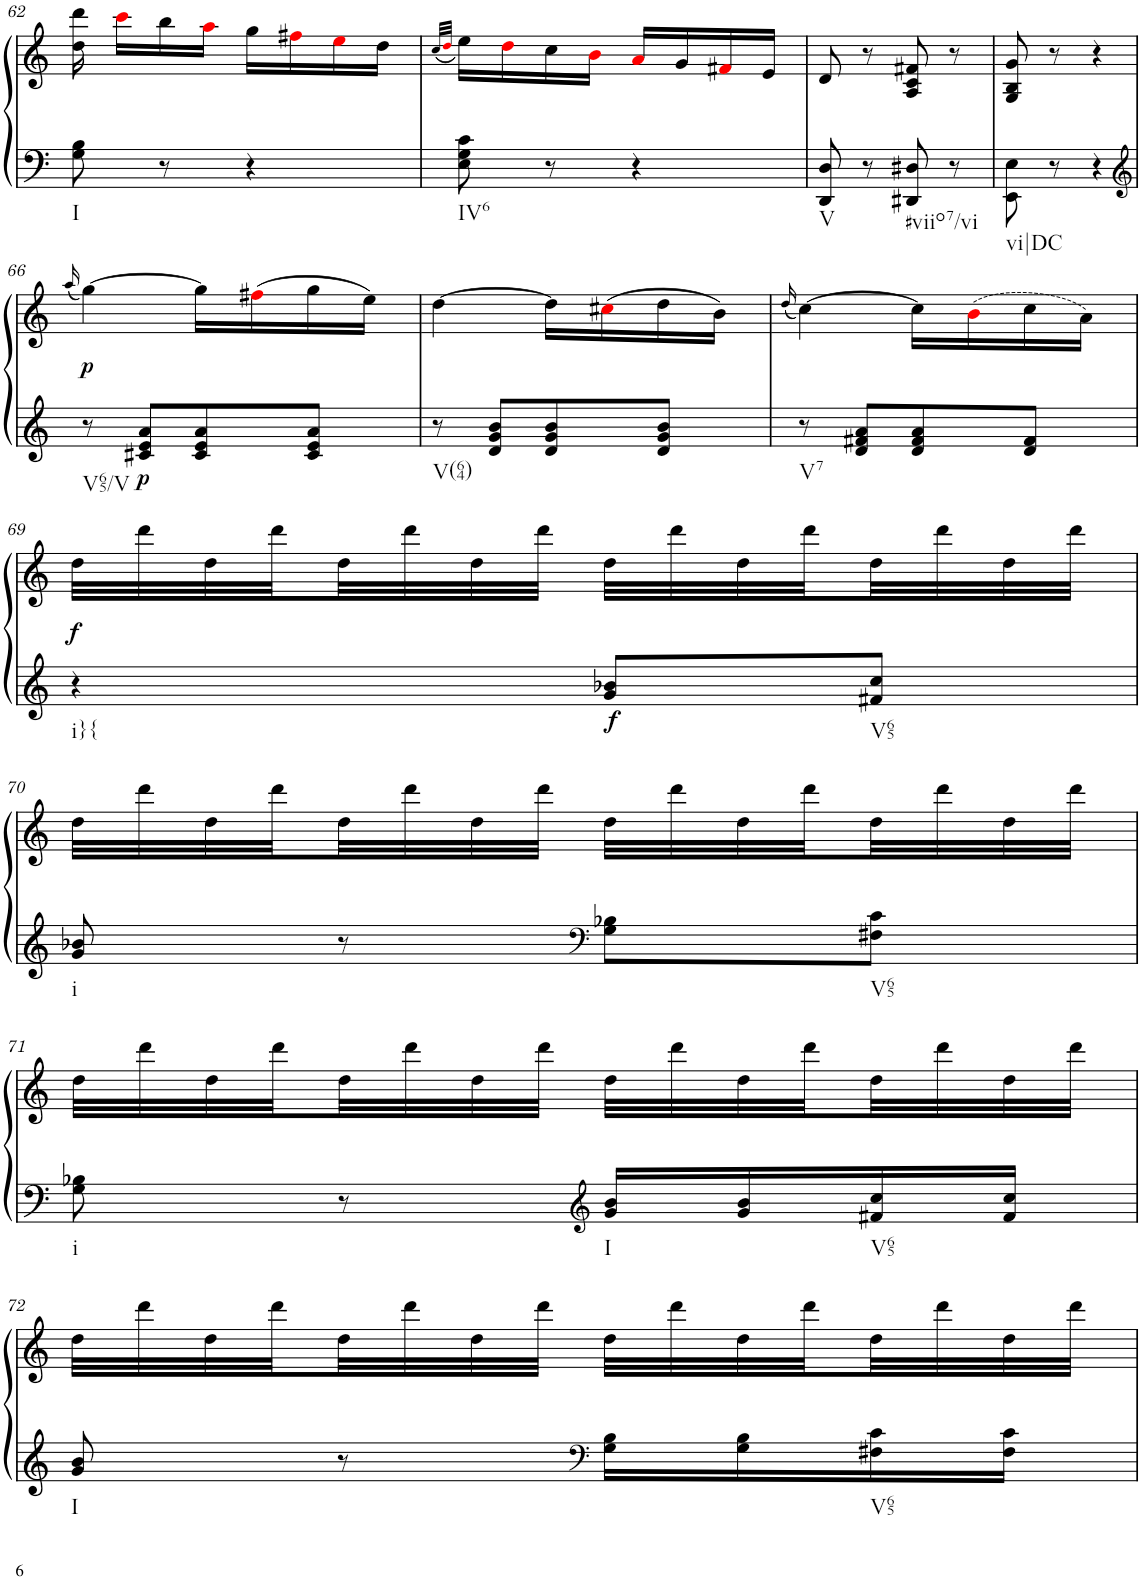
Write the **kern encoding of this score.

**kern	**kern	**dynam
*part1	*part1	*part1
*staff2	*staff1	*staff1/2
*I"Klavier linke Hand	*	*
!!LO:PB:g=z
*clefF4	*clefG2	*
*k[]	*k[]	*
*M2/4	*M2/4	*
=62	=62	=62
!LO:TX:b:t=I	!	!
8G\ 8B\	16dd\ 16ddd\	.
.	16ccci\LL	.
8r	16bb\	.
.	16aai\JJ	.
4r	16gg\LL	.
.	16ff#Xi\	.
.	16eei\	.
.	16dd\JJ	.
=63	=63	=63
.	(32qcc/LLL	.
.	32qddi/JJJ	.
!LO:TX:b:t=IV6	!	!
8E\ 8G\ 8c\	16ee\LL)	.
.	16ddi\	.
8r	16cc\	.
.	16bi\JJ	.
4r	16ai/LL	.
.	16g/	.
.	16f#Xi/	.
.	16e/JJ	.
=64	=64	=64
!LO:TX:b:t=V	!	!
8DD/ 8D/	8d/	.
8r	8r	.
!LO:TX:b:t=#viio7/vi	!	!
8DD#X/ 8D#X/	8A/ 8c/ 8f#X/	.
8r	8r	.
=65	=65	=65
!LO:TX:b:t=vi|DC	!	!
8EE\ 8E\	8G/ 8B/ 8g/	.
8r	8r	.
4r	4r	.
!!LO:LB:g=z
=66	=66	=66
*clefG2	*	*
.	(16qaa/	.
!LO:TX:b:t=V65/V	!	!
!	!	!LO:DY:b
8r	[4gg\)	p
!	!	!LO:DY:b=2
8c#X/ 8e/ 8a/L	.	p
8c#/ 8e/ 8a/	16gg\LL]	.
.	(16ff#Xi\	.
8c#/ 8e/ 8a/J	16gg\	.
.	16ee\JJ)	.
=67	=67	=67
!LO:TX:b:t=V(64)	!	!
8r	[4dd\	.
8d/ 8g/ 8b/L	.	.
8d/ 8g/ 8b/	16dd\LL]	.
.	(16cc#Xi\	.
8d/ 8g/ 8b/J	16dd\	.
.	16b\JJ)	.
=68	=68	=68
.	(16qdd/	.
!LO:TX:b:t=V7	!	!
8r	[4cc\)	.
8d/ 8f#X/ 8a/L	.	.
8d/ 8f#/ 8a/	16cc\LL]	.
.	(16bi\	.
8d/ 8f#/J	16cc\	.
.	16a\JJ)	.
!!LO:LB:g=z
=69	=69	=69
!LO:TX:b:t=i}{	!	!
!	!	!LO:DY:b
4r	32dd\LLL	f
.	32ddd\	.
.	32dd\	.
.	32ddd\	.
.	32dd\	.
.	32ddd\	.
.	32dd\	.
.	32ddd\JJJ	.
!	!	!LO:DY:b=2
8g/ 8b-X/L	32dd\LLL	f
.	32ddd\	.
.	32dd\	.
.	32ddd\	.
!LO:TX:b:t=V65	!	!
8f#X/ 8cc/J	32dd\	.
.	32ddd\	.
.	32dd\	.
.	32ddd\JJJ	.
!!LO:LB:g=z
=70	=70	=70
!LO:TX:b:t=i	!	!
8g/ 8b-X/	32dd\LLL	.
.	32ddd\	.
.	32dd\	.
.	32ddd\	.
8r	32dd\	.
.	32ddd\	.
.	32dd\	.
.	32ddd\JJJ	.
*clefF4	*	*
8G\ 8B-X\L	32dd\LLL	.
.	32ddd\	.
.	32dd\	.
.	32ddd\	.
!LO:TX:b:t=V65	!	!
8F#X\ 8c\J	32dd\	.
.	32ddd\	.
.	32dd\	.
.	32ddd\JJJ	.
!!LO:LB:g=z
=71	=71	=71
!LO:TX:b:t=i	!	!
8G\ 8B-X\	32dd\LLL	.
.	32ddd\	.
.	32dd\	.
.	32ddd\	.
8r	32dd\	.
.	32ddd\	.
.	32dd\	.
.	32ddd\JJJ	.
*clefG2	*	*
!LO:TX:b:t=I	!	!
16g/ 16b/LL	32dd\LLL	.
.	32ddd\	.
16g/ 16b/	32dd\	.
.	32ddd\	.
!LO:TX:b:t=V65	!	!
16f#X/ 16cc/	32dd\	.
.	32ddd\	.
16f#/ 16cc/JJ	32dd\	.
.	32ddd\JJJ	.
!!LO:LB:g=z
=72	=72	=72
!LO:TX:b:t=I	!	!
8g/ 8b/	32dd\LLL	.
.	32ddd\	.
.	32dd\	.
.	32ddd\	.
8r	32dd\	.
.	32ddd\	.
.	32dd\	.
.	32ddd\JJJ	.
*clefF4	*	*
16G\ 16B\LL	32dd\LLL	.
.	32ddd\	.
16G\ 16B\	32dd\	.
.	32ddd\	.
!LO:TX:b:t=V65	!	!
16F#X\ 16c\	32dd\	.
.	32ddd\	.
16F#\ 16c\JJ	32dd\	.
.	32ddd\JJJ	.
=	=	=
*-	*-	*-
